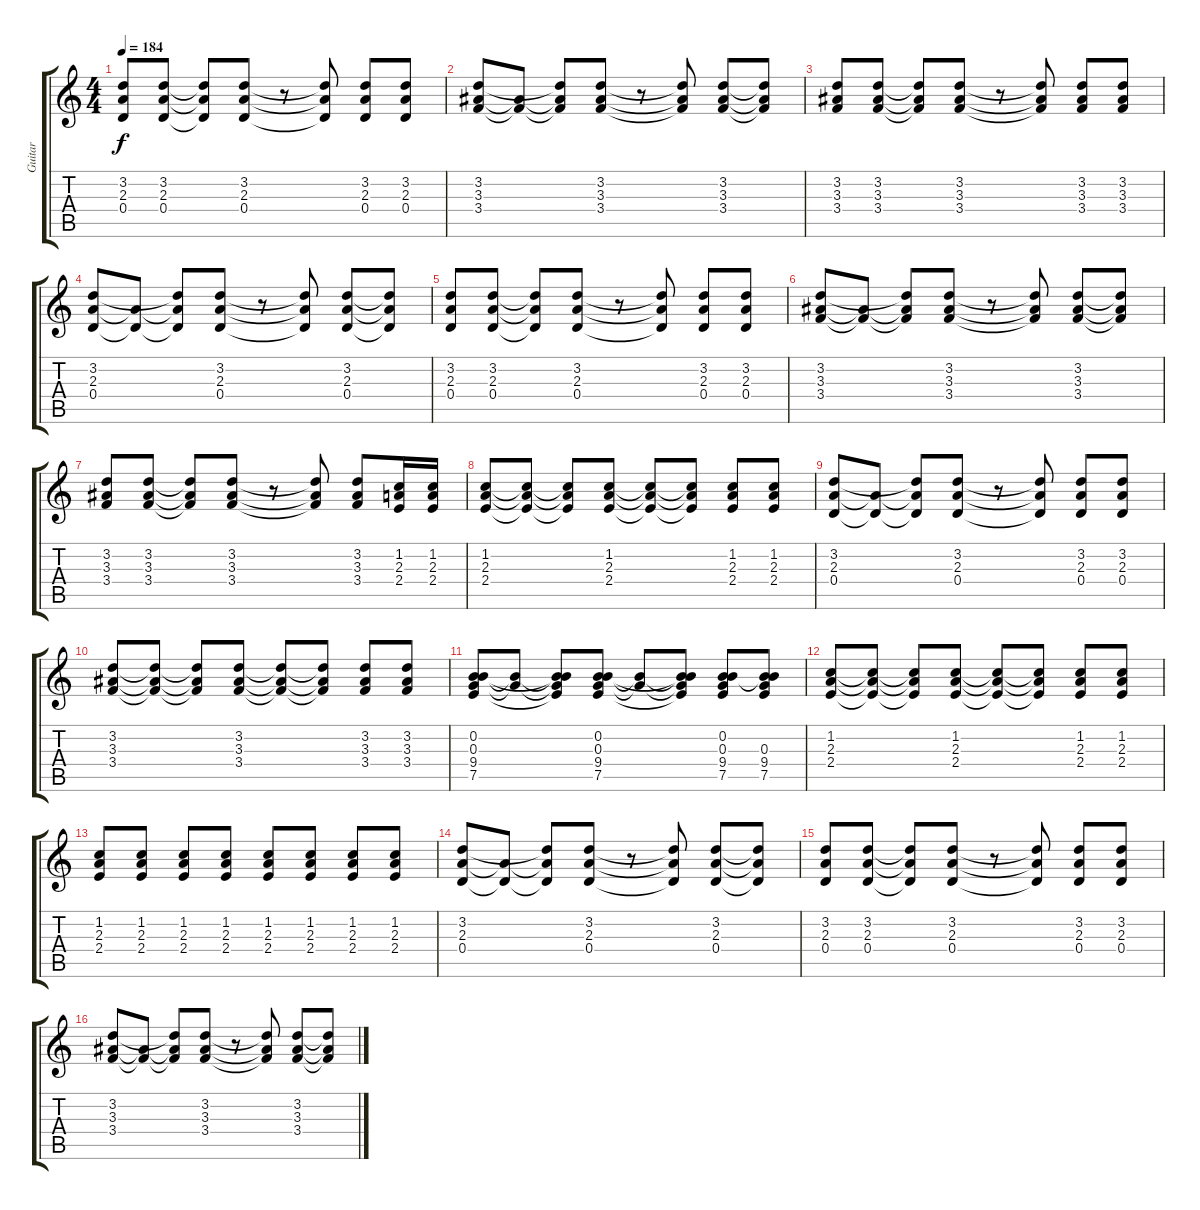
\track ("Guitar" "Guitar") {instrument electricguitarclean}
\staff {score tabs}
\tuning (E4 B3 G3 D3 A2 E2) {hide}
\ts (4 4)
\tempo 184
\clef g2
\ks c
(3.2 2.3 0.4).8{dy f} (3.2 2.3 0.4).8 (3.2{t} 2.3{t} 0.4{t}).8 (3.2 2.3 0.4).8 r.8 (3.2{t} 2.3{t} 0.4{t}).8 (3.2 2.3 0.4).8 (3.2 2.3 0.4).8 |
(3.2 3.3 3.4).8 (3.3{t} 3.4{t}).8 (3.2{t} 3.3{t} 3.4{t}).8 (3.2 3.3 3.4).8 r.8 (3.2{t} 3.3{t} 3.4{t}).8 (3.2 3.3 3.4).8 (3.2{t} 3.3{t} 3.4{t}).8 |
(3.2 3.3 3.4).8 (3.2 3.3 3.4).8 (3.2{t} 3.3{t} 3.4{t}).8 (3.2 3.3 3.4).8 r.8 (3.2{t} 3.3{t} 3.4{t}).8 (3.2 3.3 3.4).8 (3.2 3.3 3.4).8 |
(3.2 2.3 0.4).8 (2.3{t} 0.4{t}).8 (3.2{t} 2.3{t} 0.4{t}).8 (3.2 2.3 0.4).8 r.8 (3.2{t} 2.3{t} 0.4{t}).8 (3.2 2.3 0.4).8 (3.2{t} 2.3{t} 0.4{t}).8 |
(3.2 2.3 0.4).8 (3.2 2.3 0.4).8 (3.2{t} 2.3{t} 0.4{t}).8 (3.2 2.3 0.4).8 r.8 (3.2{t} 2.3{t} 0.4{t}).8 (3.2 2.3 0.4).8 (3.2 2.3 0.4).8 |
(3.2 3.3 3.4).8 (3.3{t} 3.4{t}).8 (3.2{t} 3.3{t} 3.4{t}).8 (3.2 3.3 3.4).8 r.8 (3.2{t} 3.3{t} 3.4{t}).8 (3.2 3.3 3.4).8 (3.2{t} 3.3{t} 3.4{t}).8 |
(3.2 3.3 3.4).8 (3.2 3.3 3.4).8 (3.2{t} 3.3{t} 3.4{t}).8 (3.2 3.3 3.4).8 r.8 (3.2{t} 3.3{t} 3.4{t}).8 (3.2 3.3 3.4).8 (1.2 2.3 2.4).16 (1.2 2.3 2.4).16 |
(1.2 2.3 2.4).8 (1.2{t} 2.3{t} 2.4{t}).8 (1.2{t} 2.3{t} 2.4{t}).8 (1.2 2.3 2.4).8 (1.2{t} 2.3{t} 2.4{t}).8 (1.2{t} 2.3{t} 2.4{t}).8 (1.2 2.3 2.4).8 (1.2 2.3 2.4).8 |
(3.2 2.3 0.4).8 (2.3{t} 0.4{t}).8 (3.2{t} 2.3{t} 0.4{t}).8 (3.2 2.3 0.4).8 r.8 (3.2{t} 2.3{t} 0.4{t}).8 (3.2 2.3 0.4).8 (3.2 2.3 0.4).8 |
(3.2 3.3 3.4).8 (3.2{t} 3.3{t} 3.4{t}).8 (3.2{t} 3.3{t} 3.4{t}).8 (3.2 3.3 3.4).8 (3.2{t} 3.3{t} 3.4{t}).8 (3.2{t} 3.3{t} 3.4{t}).8 (3.2 3.3 3.4).8 (3.2 3.3 3.4).8 |
(0.2 0.3 9.4 7.5).8 (0.3{t} 9.4{t}).8 (0.2{t} 0.3{t} 9.4{t} 7.5{t}).8 (0.2 0.3 9.4 7.5).8 (0.3{t} 9.4{t}).8 (0.2{t} 0.3{t} 9.4{t} 7.5{t}).8 (0.2 0.3 9.4 7.5).8 (0.2{t} 0.3 9.4 7.5).8 |
(1.2 2.3 2.4).8 (1.2{t} 2.3{t} 2.4{t}).8 (1.2{t} 2.3{t} 2.4{t}).8 (1.2 2.3 2.4).8 (1.2{t} 2.3{t} 2.4{t}).8 (1.2{t} 2.3{t} 2.4{t}).8 (1.2 2.3 2.4).8 (1.2 2.3 2.4).8 |
(1.2 2.3 2.4).8 (1.2 2.3 2.4).8 (1.2 2.3 2.4).8 (1.2 2.3 2.4).8 (1.2 2.3 2.4).8 (1.2 2.3 2.4).8 (1.2 2.3 2.4).8 (1.2 2.3 2.4).8 |
(3.2 2.3 0.4).8 (2.3{t} 0.4{t}).8 (3.2{t} 2.3{t} 0.4{t}).8 (3.2 2.3 0.4).8 r.8 (3.2{t} 2.3{t} 0.4{t}).8 (3.2 2.3 0.4).8 (3.2{t} 2.3{t} 0.4{t}).8 |
(3.2 2.3 0.4).8 (3.2 2.3 0.4).8 (3.2{t} 2.3{t} 0.4{t}).8 (3.2 2.3 0.4).8 r.8 (3.2{t} 2.3{t} 0.4{t}).8 (3.2 2.3 0.4).8 (3.2 2.3 0.4).8 |
(3.2 3.3 3.4).8 (3.3{t} 3.4{t}).8 (3.2{t} 3.3{t} 3.4{t}).8 (3.2 3.3 3.4).8 r.8 (3.2{t} 3.3{t} 3.4{t}).8 (3.2 3.3 3.4).8 (3.2{t} 3.3{t} 3.4{t}).8
